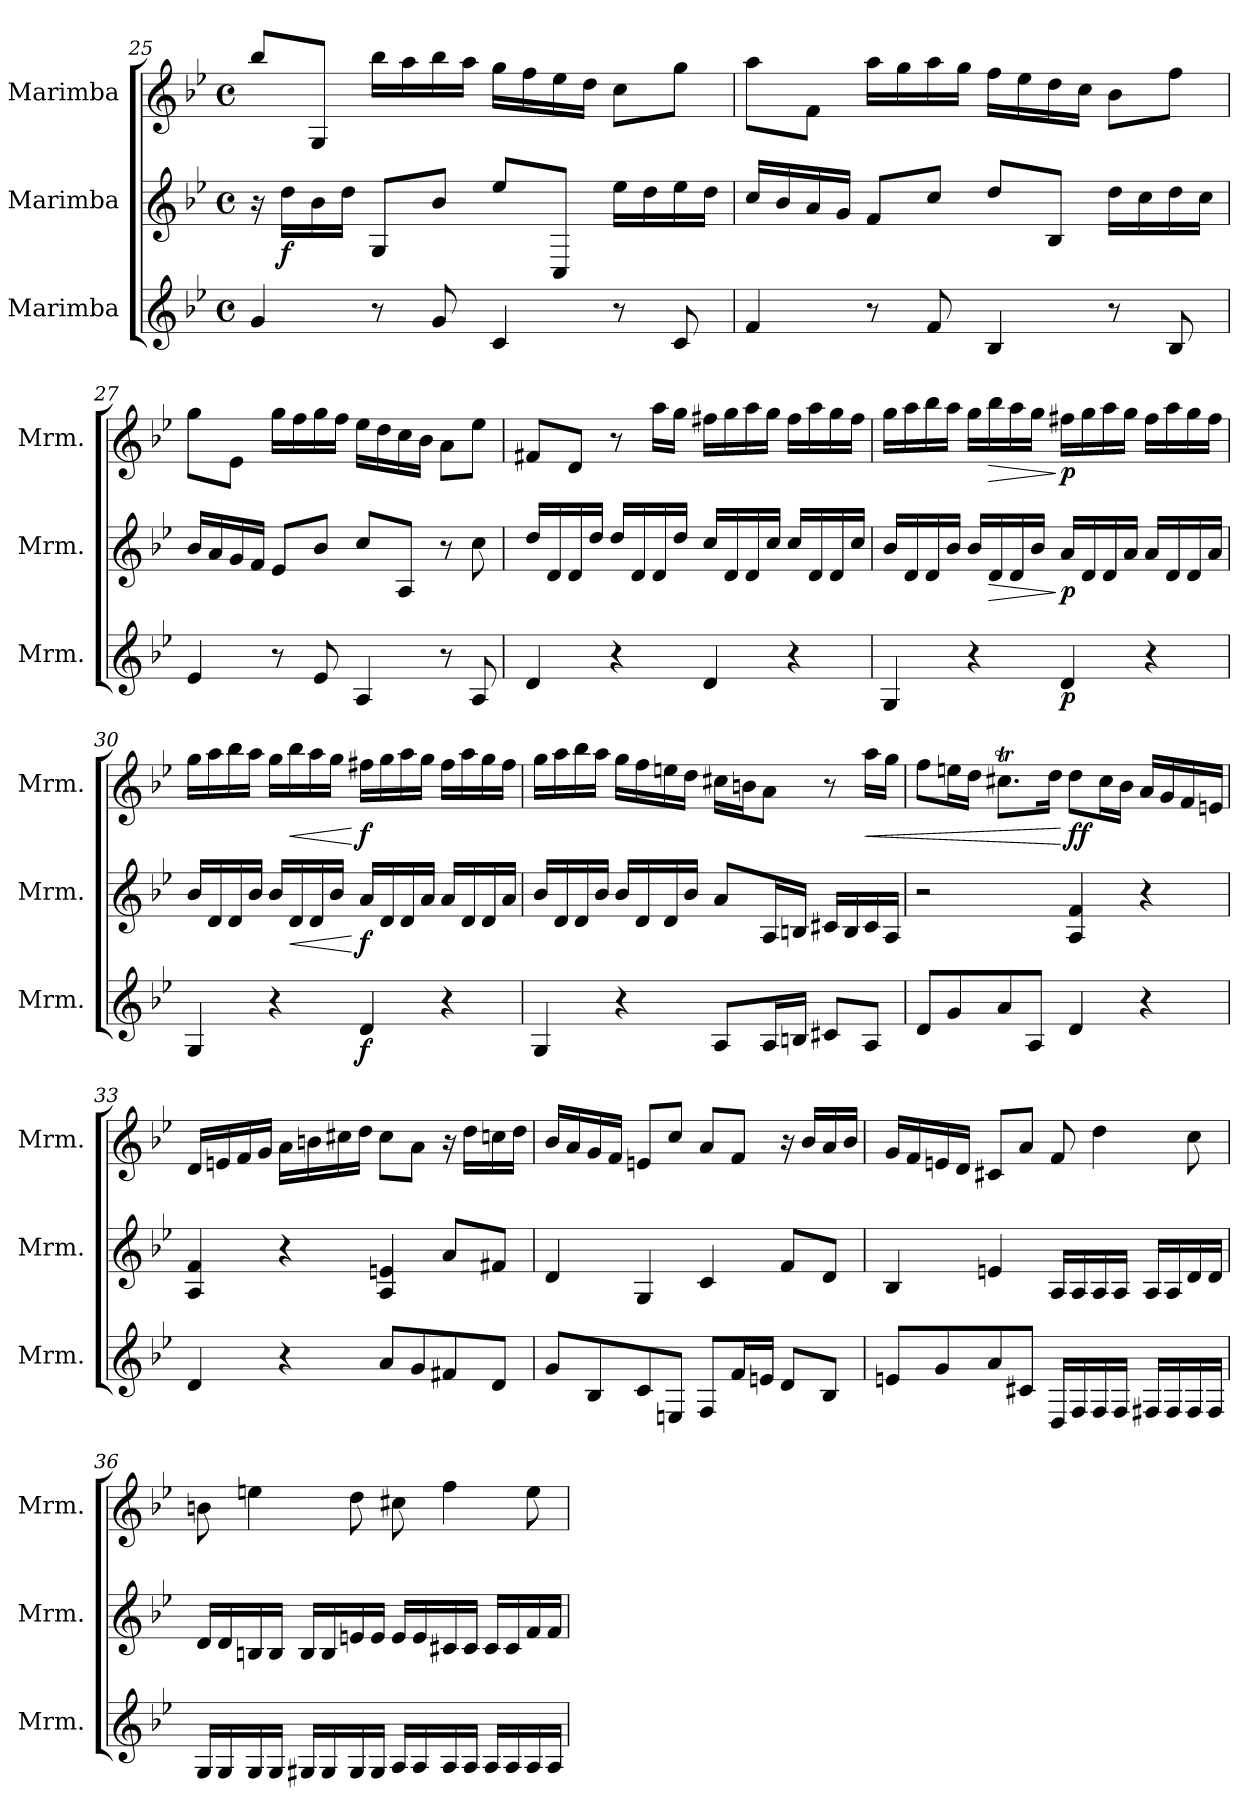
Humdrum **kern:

**kern	**dynam	**kern	**dynam	**kern	**dynam
*part3	*part3	*part2	*part2	*part1	*part1
*staff3	*staff3	*staff2	*staff2	*staff1	*staff1
*I"Marimba	*	*I"Marimba	*	*I"Marimba	*
*I'Mrm.	*	*I'Mrm.	*	*I'Mrm.	*
!!LO:LB:g=z
*clefG2	*	*clefG2	*	*clefG2	*
*k[b-e-]	*	*k[b-e-]	*	*k[b-e-]	*
*M4/4	*	*M4/4	*	*M4/4	*
*met(c)	*	*met(c)	*	*met(c)	*
=25	=25	=25	=25	=25	=25
4g/	.	16r	.	8bb-/L	.
!	!	!	!LO:DY:b	!	!
.	.	16dd\LL	f	.	.
.	.	16b-\	.	8G/J	.
.	.	16dd\JJ	.	.	.
8r	.	8G/L	.	16bb-\LL	.
.	.	.	.	16aa\	.
8g/	.	8b-/J	.	16bb-\	.
.	.	.	.	16aa\JJ	.
4c/	.	8ee-/L	.	16gg\LL	.
.	.	.	.	16ff\	.
.	.	8C/J	.	16ee-\	.
.	.	.	.	16dd\JJ	.
8r	.	16ee-\LL	.	8cc\L	.
.	.	16dd\	.	.	.
8c/	.	16ee-\	.	8gg\J	.
.	.	16dd\JJ	.	.	.
=26	=26	=26	=26	=26	=26
4f/	.	16cc/LL	.	8aa\L	.
.	.	16b-/	.	.	.
.	.	16a/	.	8f\J	.
.	.	16g/JJ	.	.	.
8r	.	8f/L	.	16aa\LL	.
.	.	.	.	16gg\	.
8f/	.	8cc/J	.	16aa\	.
.	.	.	.	16gg\JJ	.
4B-/	.	8dd/L	.	16ff\LL	.
.	.	.	.	16ee-\	.
.	.	8B-/J	.	16dd\	.
.	.	.	.	16cc\JJ	.
8r	.	16dd\LL	.	8b-\L	.
.	.	16cc\	.	.	.
8B-/	.	16dd\	.	8ff\J	.
.	.	16cc\JJ	.	.	.
!!LO:LB:g=z
=27	=27	=27	=27	=27	=27
4e-/	.	16b-/LL	.	8gg\L	.
.	.	16a/	.	.	.
.	.	16g/	.	8e-\J	.
.	.	16f/JJ	.	.	.
8r	.	8e-/L	.	16gg\LL	.
.	.	.	.	16ff\	.
8e-/	.	8b-/J	.	16gg\	.
.	.	.	.	16ff\JJ	.
4A/	.	8cc/L	.	16ee-\LL	.
.	.	.	.	16dd\	.
.	.	8A/J	.	16cc\	.
.	.	.	.	16b-\JJ	.
8r	.	8r	.	8a\L	.
8A/	.	8cc\	.	8ee-\J	.
=28	=28	=28	=28	=28	=28
4d/	.	16dd/LL	.	8f#X/L	.
.	.	16d/	.	.	.
.	.	16d/	.	8d/J	.
.	.	16dd/JJ	.	.	.
4r	.	16dd/LL	.	8r	.
.	.	16d/	.	.	.
.	.	16d/	.	16aa\LL	.
.	.	16dd/JJ	.	16gg\JJ	.
4d/	.	16cc/LL	.	16ff#X\LL	.
.	.	16d/	.	16gg\	.
.	.	16d/	.	16aa\	.
.	.	16cc/JJ	.	16gg\JJ	.
4r	.	16cc/LL	.	16ff#\LL	.
.	.	16d/	.	16aa\	.
.	.	16d/	.	16gg\	.
.	.	16cc/JJ	.	16ff#\JJ	.
!!LO:LB:g=z
=29	=29	=29	=29	=29	=29
4G/	.	16b-/LL	.	16gg\LL	.
.	.	16d/	.	16aa\	.
.	.	16d/	.	16bb-\	.
.	.	16b-/JJ	.	16aa\JJ	.
4r	.	16b-/LL	.	16gg\LL	.
!	!	!	!LO:HP:b	!	!LO:HP:b
.	.	16d/	>	16bb-\	>
.	.	16d/	.	16aa\	.
.	.	16b-/JJ	.	16gg\JJ	.
!	!LO:DY:b	!	!LO:DY:n=1:b	!	!LO:DY:n=1:b
4d/	p	16a/LL	] p	16ff#X\LL	] p
.	.	16d/	.	16gg\	.
.	.	16d/	.	16aa\	.
.	.	16a/JJ	.	16gg\JJ	.
4r	.	16a/LL	.	16ff#\LL	.
.	.	16d/	.	16aa\	.
.	.	16d/	.	16gg\	.
.	.	16a/JJ	.	16ff#\JJ	.
=30	=30	=30	=30	=30	=30
4G/	.	16b-/LL	.	16gg\LL	.
.	.	16d/	.	16aa\	.
.	.	16d/	.	16bb-\	.
.	.	16b-/JJ	.	16aa\JJ	.
4r	.	16b-/LL	.	16gg\LL	.
!	!	!	!LO:HP:b	!	!LO:HP:b
.	.	16d/	<	16bb-\	<
.	.	16d/	.	16aa\	.
.	.	16b-/JJ	.	16gg\JJ	.
!	!LO:DY:b	!	!LO:DY:n=1:b	!	!LO:DY:n=1:b
4d/	f	16a/LL	[ f	16ff#X\LL	[ f
.	.	16d/	.	16gg\	.
.	.	16d/	.	16aa\	.
.	.	16a/JJ	.	16gg\JJ	.
4r	.	16a/LL	.	16ff#\LL	.
.	.	16d/	.	16aa\	.
.	.	16d/	.	16gg\	.
.	.	16a/JJ	.	16ff#\JJ	.
!!LO:PB:g=z
=31	=31	=31	=31	=31	=31
4G/	.	16b-/LL	.	16gg\LL	.
.	.	16d/	.	16aa\	.
.	.	16d/	.	16bb-\	.
.	.	16b-/JJ	.	16aa\JJ	.
4r	.	16b-/LL	.	16gg\LL	.
.	.	16d/	.	16ff\	.
.	.	16d/	.	16een\	.
.	.	16b-/JJ	.	16dd\JJ	.
8A/L	.	8a/L	.	16cc#X\LL	.
.	.	.	.	16bn\J	.
16A/L	.	16A/L	.	8a\J	.
16Bn/JJ	.	16Bn/JJ	.	.	.
8c#X/L	.	16c#X/LL	.	8r	.
.	.	16B/	.	.	.
!	!	!	!	!	!LO:HP:b
8A/J	.	16c#/	.	16aa\LL	<
.	.	16A/JJ	.	16gg\JJ	.
=32	=32	=32	=32	=32	=32
8d/L	.	2r	.	8ff\L	.
8g/	.	.	.	16een\L	.
.	.	.	.	16dd\JJ	.
8a/	.	.	.	8.cc#Xt\L	.
8A/J	.	.	.	.	.
.	.	.	.	16dd\Jk	.
!	!	!	!	!	!LO:DY:n=1:b
4d/	.	4A/ 4f/	.	8dd\L	[ ff
.	.	.	.	16cc#\L	.
.	.	.	.	16b-\JJ	.
4r	.	4r	.	16a/LL	.
.	.	.	.	16g/	.
.	.	.	.	16f/	.
.	.	.	.	16en/JJ	.
!!LO:LB:g=z
=33	=33	=33	=33	=33	=33
4d/	.	4A/ 4f/	.	16d/LL	.
.	.	.	.	16en/	.
.	.	.	.	16f/	.
.	.	.	.	16g/JJ	.
4r	.	4r	.	16a\LL	.
.	.	.	.	16bn\	.
.	.	.	.	16cc#X\	.
.	.	.	.	16dd\JJ	.
8a/L	.	4A/ 4en/	.	8cc#\L	.
8g/	.	.	.	8a\J	.
8f#X/	.	8a/L	.	16r	.
.	.	.	.	16dd\LL	.
8d/J	.	8f#X/J	.	16ccn\	.
.	.	.	.	16dd\JJ	.
=34	=34	=34	=34	=34	=34
8g/L	.	4d/	.	16b-/LL	.
.	.	.	.	16a/	.
8B-/	.	.	.	16g/	.
.	.	.	.	16f/JJ	.
8c/	.	4G/	.	8en/L	.
8En/J	.	.	.	8cc/J	.
8F/L	.	4c/	.	8a/L	.
16f/L	.	.	.	8f/J	.
16en/JJ	.	.	.	.	.
8d/L	.	8f/L	.	16r	.
.	.	.	.	16b-/LL	.
8B-/J	.	8d/J	.	16a/	.
.	.	.	.	16b-/JJ	.
!!LO:LB:g=z
=35	=35	=35	=35	=35	=35
8en/L	.	4B-/	.	16g/LL	.
.	.	.	.	16f/	.
8g/	.	.	.	16en/	.
.	.	.	.	16d/JJ	.
8a/	.	4en/	.	8c#X/L	.
8c#X/J	.	.	.	8a/J	.
16D/LL	.	16A/LL	.	8f/	.
16F/	.	16A/	.	.	.
16F/	.	16A/	.	4dd\	.
16F/JJ	.	16A/JJ	.	.	.
16F#X/LL	.	16A/LL	.	.	.
16F#/	.	16A/	.	.	.
16F#/	.	16d/	.	8cc\	.
16F#/JJ	.	16d/JJ	.	.	.
=36	=36	=36	=36	=36	=36
16G/LL	.	16d/LL	.	8bn\	.
16G/	.	16d/	.	.	.
16G/	.	16Bn/	.	4een\	.
16G/JJ	.	16B/JJ	.	.	.
16G#X/LL	.	16B/LL	.	.	.
16G#/	.	16B/	.	.	.
16G#/	.	16en/	.	8dd\	.
16G#/JJ	.	16e/JJ	.	.	.
16A/LL	.	16e/LL	.	8cc#X\	.
16A/	.	16e/	.	.	.
16A/	.	16c#X/	.	4ff\	.
16A/JJ	.	16c#/JJ	.	.	.
16A/LL	.	16c#/LL	.	.	.
16A/	.	16c#/	.	.	.
16A/	.	16f/	.	8ee\	.
16A/JJ	.	16f/JJ	.	.	.
=	=	=	=	=	=
*-	*-	*-	*-	*-	*-
